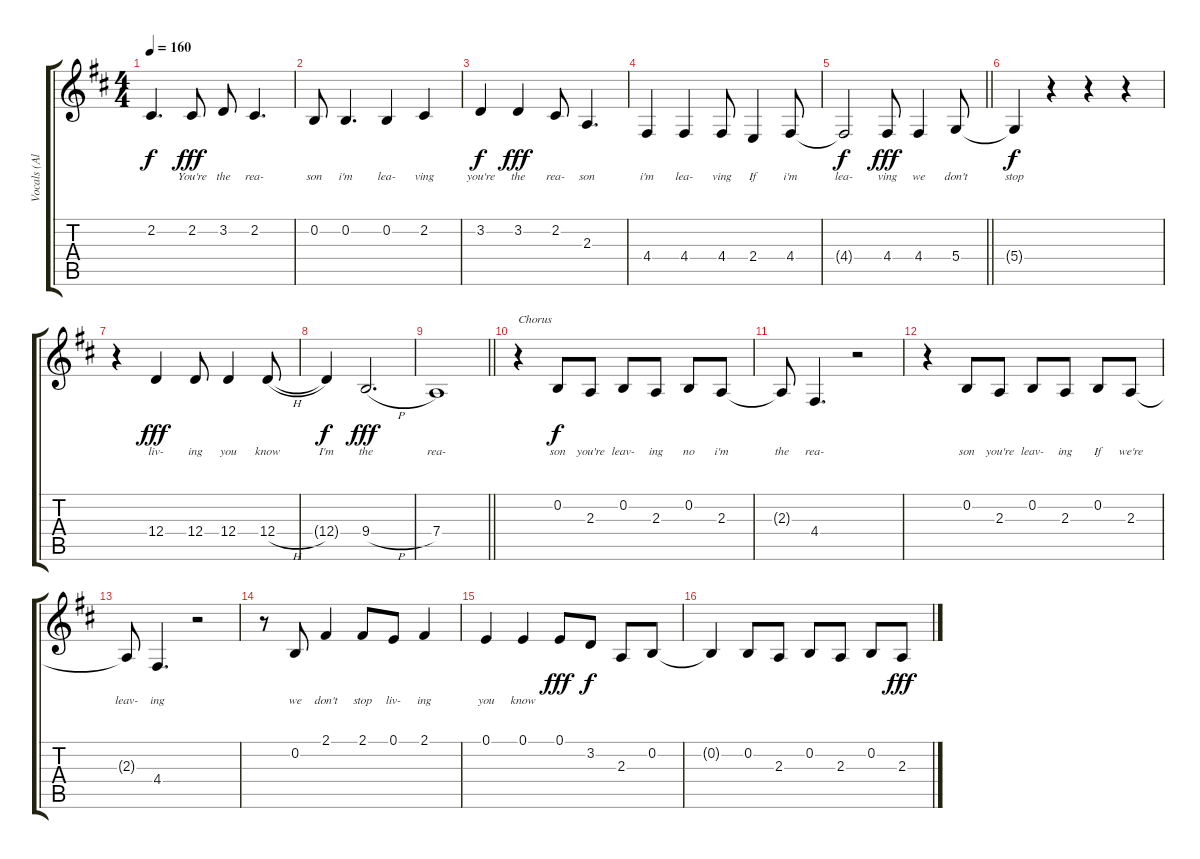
\track ("Vocals (Alex)" "Vocals (Al") {instrument sopranosax}
\staff {score tabs}
\tuning (E4 B3 G3 D3 A2 E2) {hide}
\ts (4 4)
\tempo 160
\clef g2
\ks d
2.2{t}.4{d lyrics (0 "") lyrics (1 "") lyrics (2 "") lyrics (3 "") lyrics (4 "") dy f} 2.2.8{lyrics (0 "You're") lyrics (1 "") lyrics (2 "") lyrics (3 "") lyrics (4 "") dy fff} 3.2.8{lyrics (0 "the") lyrics (1 "") lyrics (2 "") lyrics (3 "") lyrics (4 "")} 2.2.4{d lyrics (0 "rea-") lyrics (1 "") lyrics (2 "") lyrics (3 "") lyrics (4 "")} |
0.2.8{lyrics (0 "son") lyrics (1 "") lyrics (2 "") lyrics (3 "") lyrics (4 "")} 0.2.4{d lyrics (0 "i'm") lyrics (1 "") lyrics (2 "") lyrics (3 "") lyrics (4 "")} 0.2.4{lyrics (0 "lea-") lyrics (1 "") lyrics (2 "") lyrics (3 "") lyrics (4 "")} 2.2.4{lyrics (0 "ving") lyrics (1 "") lyrics (2 "") lyrics (3 "") lyrics (4 "")} |
3.2.4{lyrics (0 "you're") lyrics (1 "") lyrics (2 "") lyrics (3 "") lyrics (4 "") dy f} 3.2.4{lyrics (0 "the") lyrics (1 "") lyrics (2 "") lyrics (3 "") lyrics (4 "") dy fff} 2.2.8{lyrics (0 "rea-") lyrics (1 "") lyrics (2 "") lyrics (3 "") lyrics (4 "")} 2.3.4{d lyrics (0 "son") lyrics (1 "") lyrics (2 "") lyrics (3 "") lyrics (4 "")} |
4.4.4{lyrics (0 "i'm") lyrics (1 "") lyrics (2 "") lyrics (3 "") lyrics (4 "")} 4.4.4{lyrics (0 "lea-") lyrics (1 "") lyrics (2 "") lyrics (3 "") lyrics (4 "")} 4.4.8{lyrics (0 "ving") lyrics (1 "") lyrics (2 "") lyrics (3 "") lyrics (4 "")} 2.4.4{lyrics (0 "If") lyrics (1 "") lyrics (2 "") lyrics (3 "") lyrics (4 "")} 4.4.8{lyrics (0 "i'm") lyrics (1 "") lyrics (2 "") lyrics (3 "") lyrics (4 "")} |
\barLineRight lightlight
4.4{t}.2{lyrics (0 "lea-") lyrics (1 "") lyrics (2 "") lyrics (3 "") lyrics (4 "") dy f} 4.4.8{lyrics (0 "ving") lyrics (1 "") lyrics (2 "") lyrics (3 "") lyrics (4 "") dy fff} 4.4.4{lyrics (0 "we") lyrics (1 "") lyrics (2 "") lyrics (3 "") lyrics (4 "")} 5.4.8{lyrics (0 "don't") lyrics (1 "") lyrics (2 "") lyrics (3 "") lyrics (4 "")} |
5.4{t}.4{lyrics (0 "stop") lyrics (1 "") lyrics (2 "") lyrics (3 "") lyrics (4 "") dy f} r.4 r.4 r.4 |
r.4 12.4.4{lyrics (0 "liv-") lyrics (1 "") lyrics (2 "") lyrics (3 "") lyrics (4 "") dy fff} 12.4.8{lyrics (0 "ing") lyrics (1 "") lyrics (2 "") lyrics (3 "") lyrics (4 "")} 12.4.4{lyrics (0 "you") lyrics (1 "") lyrics (2 "") lyrics (3 "") lyrics (4 "")} 12.4{h}.8{lyrics (0 "know") lyrics (1 "") lyrics (2 "") lyrics (3 "") lyrics (4 "")} |
12.4{t}.4{lyrics (0 "I'm") lyrics (1 "") lyrics (2 "") lyrics (3 "") lyrics (4 "") dy f} 9.4{h}.2{d lyrics (0 "the") lyrics (1 "") lyrics (2 "") lyrics (3 "") lyrics (4 "") dy fff} |
\barLineRight lightlight
7.4.1{lyrics (0 "rea-") lyrics (1 "") lyrics (2 "") lyrics (3 "") lyrics (4 "")} |
r.4{txt "Chorus"} 0.2.8{lyrics (0 "son") lyrics (1 "") lyrics (2 "") lyrics (3 "") lyrics (4 "") dy f} 2.3.8{lyrics (0 "you're") lyrics (1 "") lyrics (2 "") lyrics (3 "") lyrics (4 "")} 0.2.8{lyrics (0 "leav-") lyrics (1 "") lyrics (2 "") lyrics (3 "") lyrics (4 "")} 2.3.8{lyrics (0 "ing") lyrics (1 "") lyrics (2 "") lyrics (3 "") lyrics (4 "")} 0.2.8{lyrics (0 "no") lyrics (1 "") lyrics (2 "") lyrics (3 "") lyrics (4 "")} 2.3.8{lyrics (0 "i'm") lyrics (1 "") lyrics (2 "") lyrics (3 "") lyrics (4 "")} |
2.3{t}.8{lyrics (0 "the") lyrics (1 "") lyrics (2 "") lyrics (3 "") lyrics (4 "")} 4.4.4{d lyrics (0 "rea-") lyrics (1 "") lyrics (2 "") lyrics (3 "") lyrics (4 "")} r.2 |
r.4 0.2.8{lyrics (0 "son") lyrics (1 "") lyrics (2 "") lyrics (3 "") lyrics (4 "")} 2.3.8{lyrics (0 "you're") lyrics (1 "") lyrics (2 "") lyrics (3 "") lyrics (4 "")} 0.2.8{lyrics (0 "leav-") lyrics (1 "") lyrics (2 "") lyrics (3 "") lyrics (4 "")} 2.3.8{lyrics (0 "ing") lyrics (1 "") lyrics (2 "") lyrics (3 "") lyrics (4 "")} 0.2.8{lyrics (0 "If") lyrics (1 "") lyrics (2 "") lyrics (3 "") lyrics (4 "")} 2.3.8{lyrics (0 "we're") lyrics (1 "") lyrics (2 "") lyrics (3 "") lyrics (4 "")} |
2.3{t}.8{lyrics (0 "leav-") lyrics (1 "") lyrics (2 "") lyrics (3 "") lyrics (4 "")} 4.4.4{d lyrics (0 "ing") lyrics (1 "") lyrics (2 "") lyrics (3 "") lyrics (4 "")} r.2 |
r.8 0.2.8{lyrics (0 "we") lyrics (1 "") lyrics (2 "") lyrics (3 "") lyrics (4 "")} 2.1.4{lyrics (0 "don't") lyrics (1 "") lyrics (2 "") lyrics (3 "") lyrics (4 "")} 2.1.8{lyrics (0 "stop") lyrics (1 "") lyrics (2 "") lyrics (3 "") lyrics (4 "")} 0.1.8{lyrics (0 "liv-") lyrics (1 "") lyrics (2 "") lyrics (3 "") lyrics (4 "")} 2.1.4{lyrics (0 "ing") lyrics (1 "") lyrics (2 "") lyrics (3 "") lyrics (4 "")} |
0.1.4{lyrics (0 "you") lyrics (1 "") lyrics (2 "") lyrics (3 "") lyrics (4 "")} 0.1.4{lyrics (0 "know") lyrics (1 "") lyrics (2 "") lyrics (3 "") lyrics (4 "")} 0.1.8{dy fff} 3.2.8{dy f} 2.3.8 0.2.8 |
0.2{t}.4 0.2.8 2.3.8 0.2.8 2.3.8 0.2.8 2.3.8{dy fff}
